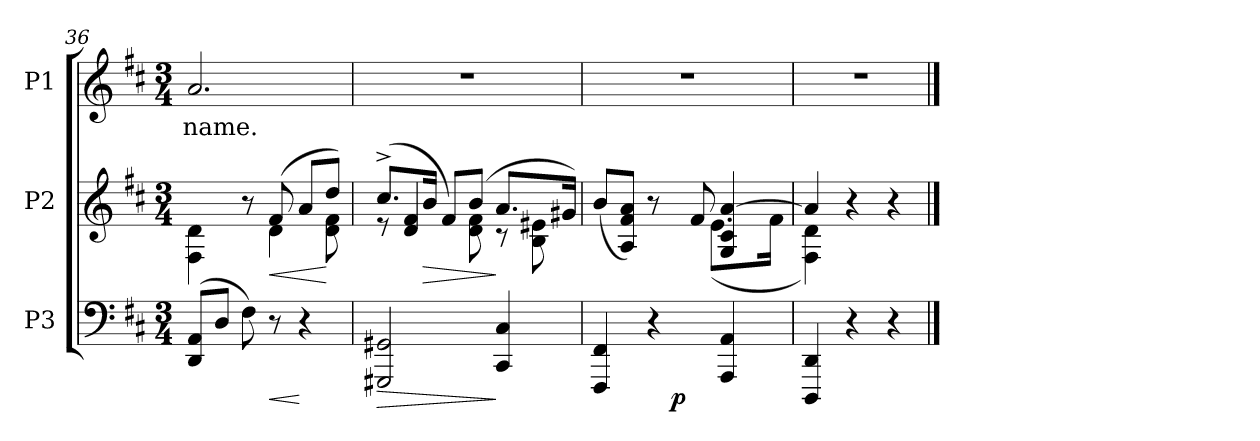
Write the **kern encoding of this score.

**kern	**dynam	**kern	**dynam	**kern	**text
*part3	*part3	*part2	*part2	*part1	*part1
*staff3	*staff3	*staff2	*staff2	*staff1	*staff1
*I"P3	*	*I"P2	*	*I"P1	*
!!LO:LB:g=z
*clefF4	*	*clefG2	*	*clefG2	*
*k[f#c#]	*	*k[f#c#]	*	*k[f#c#]	*
*D:	*	*D:	*	*D:	*
*M3/4	*	*M3/4	*	*M3/4	*
=36	=36	=36	=36	=36	=36
*	*	*^	*	*	*
!	!	!	!	!	!	!LO:LY:b:color=#000000
(8DDi/ 8AAiL	.	4ryy	4F#i\ 4di	.	2.ai/	name.
8Di/J	.	.	.	.	.	.
8F#i\)	.	8r	8ryy	.	.	.
!	!LO:HP:b	!	!	!LO:HP:b	!	!
8r	<	(8f#i/	4di\	<	.	.
4r	[	8ai/L	.	.	.	.
.	.	8ddi/J)	8di\ 8f#i	[	.	.
=37	=37	=37	=37	=37	=37	=37
!	!LO:HP:b	!	!	!	!LO:N:vis=1	!
2GGG#Xi/ 2GG#Xi	>	(8.cc#^i/L	8r	.	2.r	.
.	.	.	4di/ 4f#i	.	.	.
!	!	!	!	!LO:HP:b	!	!
.	.	16bi/Jk	.	>	.	.
.	.	8f#i/L)	.	.	.	.
.	.	(8bi/J	8di\ 8f#i	.	.	.
4CC#i/ 4C#i	]	8.ai/L	8r	]	.	.
.	.	.	8Bi\ 8e#Xi	.	.	.
.	.	16g#Xi/Jk)	.	.	.	.
=38	=38	=38	=38	=38	=38	=38
!	!	!	!	!	!LO:N:vis=1	!
*^	*	*	*	*	*	*
4FFF#i/ 4FF#i	4ryy	.	(8bi/L	2ryy	.	2.r	.
.	.	.	8Ai/ 8f#i 8aiJ)	.	.	.	.
4r	32ryy	.	8r	.	.	.	.
.	64ryy	.	.	.	.	.	.
.	256ryy	.	.	.	.	.	.
.	1024ryy	.	.	.	.	.	.
.	4ryy	p	.	.	.	.	.
.	.	.	8f#i/	.	.	.	.
4AAAi/ 4AAi	.	.	4Gi/ 4c#i [4ai	(8.ei\L	.	.	.
.	8ryy	.	.	.	.	.	.
.	16ryy	.	.	.	.	.	.
.	.	.	.	16f#i\Jk	.	.	.
.	128ryy	.	.	.	.	.	.
.	512.ryy	.	.	.	.	.	.
=39	=39	=39	=39	=39	=39	=39	=39
!	!	!	!	!	!	!LO:N:vis=1	!
*v	*v	*	*	*	*	*	*
4DDDi/ 4DDi	.	4ai/]	4F#i\ 4di)	.	2.r	.
4r	.	4r	4ryy	.	.	.
4r	.	4r	4ryy	.	.	.
*	*	*v	*v	*	*	*
==	==	==	==	==	==
*-	*-	*-	*-	*-	*-
